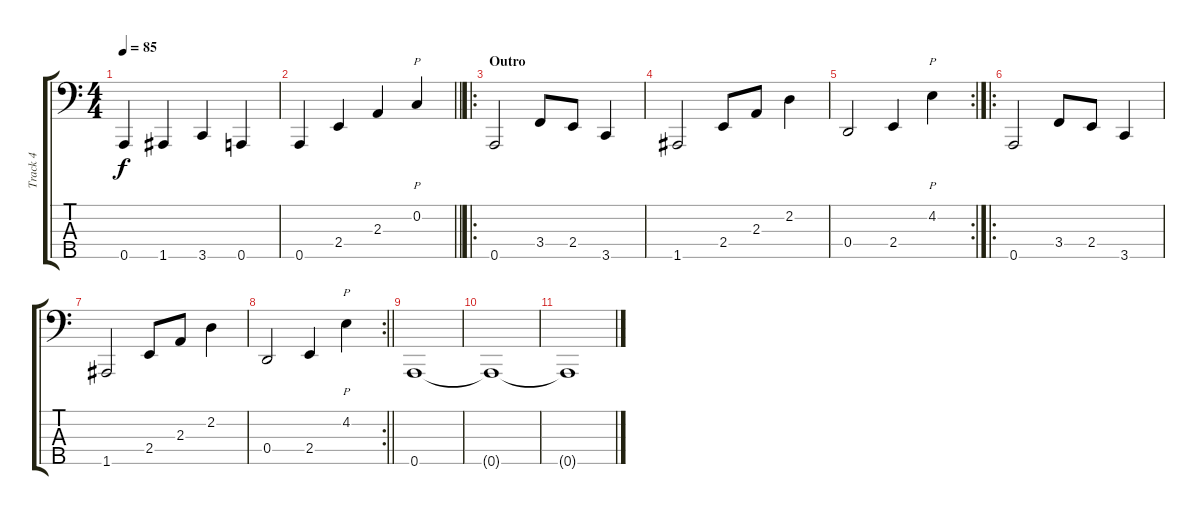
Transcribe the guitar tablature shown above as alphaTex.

\track ("Track 4" "Track 4") {instrument electricbassfinger}
\staff {score tabs}
\tuning (E2 C2 G1 D1 A0) {hide}
\ts (4 4)
\tempo 85
\clef f4
\ks c
0.5.4{dy f} 1.5.4 3.5.4 0.5.4 |
\barLineRight lightlight
0.5.4 2.4.4 2.3.4 0.2.4{p} |
\ro
\section ("" "Outro")
0.5.2 3.4.8 2.4.8 3.5.4 |
1.5.2 2.4.8 2.3.8 2.2.4 |
\rc 2
0.4.2 2.4.4 4.2.4{p} |
\ro
0.5.2 3.4.8 2.4.8 3.5.4 |
1.5.2 2.4.8 2.3.8 2.2.4 |
\rc 2
\barLineRight lightlight
0.4.2 2.4.4 4.2.4{p} |
0.5.1 |
0.5{t}.1 |
0.5{t}.1
